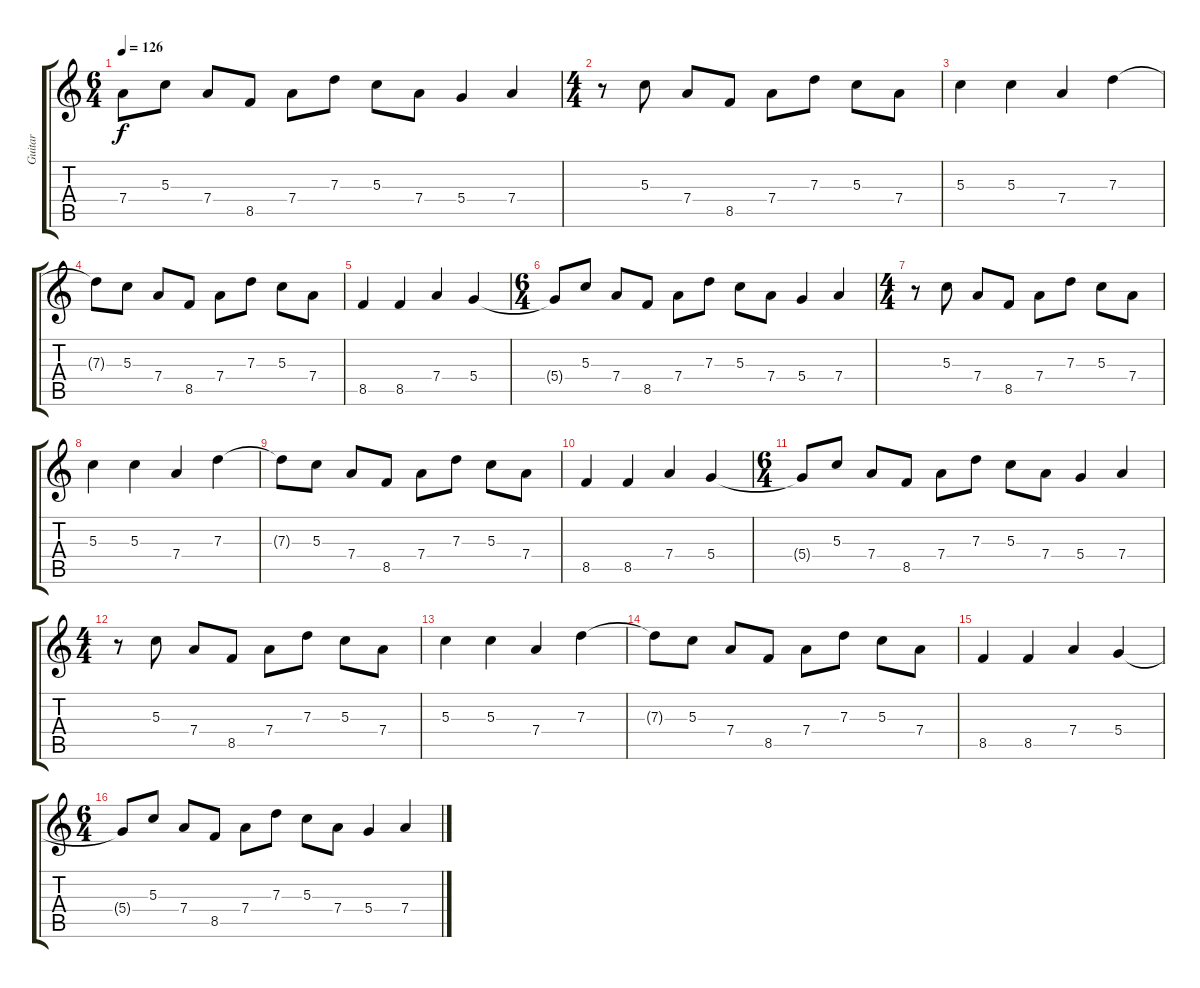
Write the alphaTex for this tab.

\track ("Guitar" "Guitar") {instrument electricguitarclean}
\staff {score tabs}
\tuning (E4 B3 G3 D3 A2 E2) {hide}
\ts (6 4)
\tempo 126
\clef g2
\ks c
7.4{t}.8{dy f} 5.3.8 7.4.8 8.5.8 7.4.8 7.3.8 5.3.8 7.4.8 5.4.4 7.4.4 |
\ts (4 4)
r.8 5.3.8 7.4.8 8.5.8 7.4.8 7.3.8 5.3.8 7.4.8 |
5.3.4 5.3.4 7.4.4 7.3.4 |
7.3{t}.8 5.3.8 7.4.8 8.5.8 7.4.8 7.3.8 5.3.8 7.4.8 |
8.5.4 8.5.4 7.4.4 5.4.4 |
\ts (6 4)
5.4{t}.8 5.3.8 7.4.8 8.5.8 7.4.8 7.3.8 5.3.8 7.4.8 5.4.4 7.4.4 |
\ts (4 4)
r.8 5.3.8 7.4.8 8.5.8 7.4.8 7.3.8 5.3.8 7.4.8 |
5.3.4 5.3.4 7.4.4 7.3.4 |
7.3{t}.8 5.3.8 7.4.8 8.5.8 7.4.8 7.3.8 5.3.8 7.4.8 |
8.5.4 8.5.4 7.4.4 5.4.4 |
\ts (6 4)
5.4{t}.8 5.3.8 7.4.8 8.5.8 7.4.8 7.3.8 5.3.8 7.4.8 5.4.4 7.4.4 |
\ts (4 4)
r.8 5.3.8 7.4.8 8.5.8 7.4.8 7.3.8 5.3.8 7.4.8 |
5.3.4 5.3.4 7.4.4 7.3.4 |
7.3{t}.8 5.3.8 7.4.8 8.5.8 7.4.8 7.3.8 5.3.8 7.4.8 |
8.5.4 8.5.4 7.4.4 5.4.4 |
\ts (6 4)
5.4{t}.8 5.3.8 7.4.8 8.5.8 7.4.8 7.3.8 5.3.8 7.4.8 5.4.4 7.4.4
